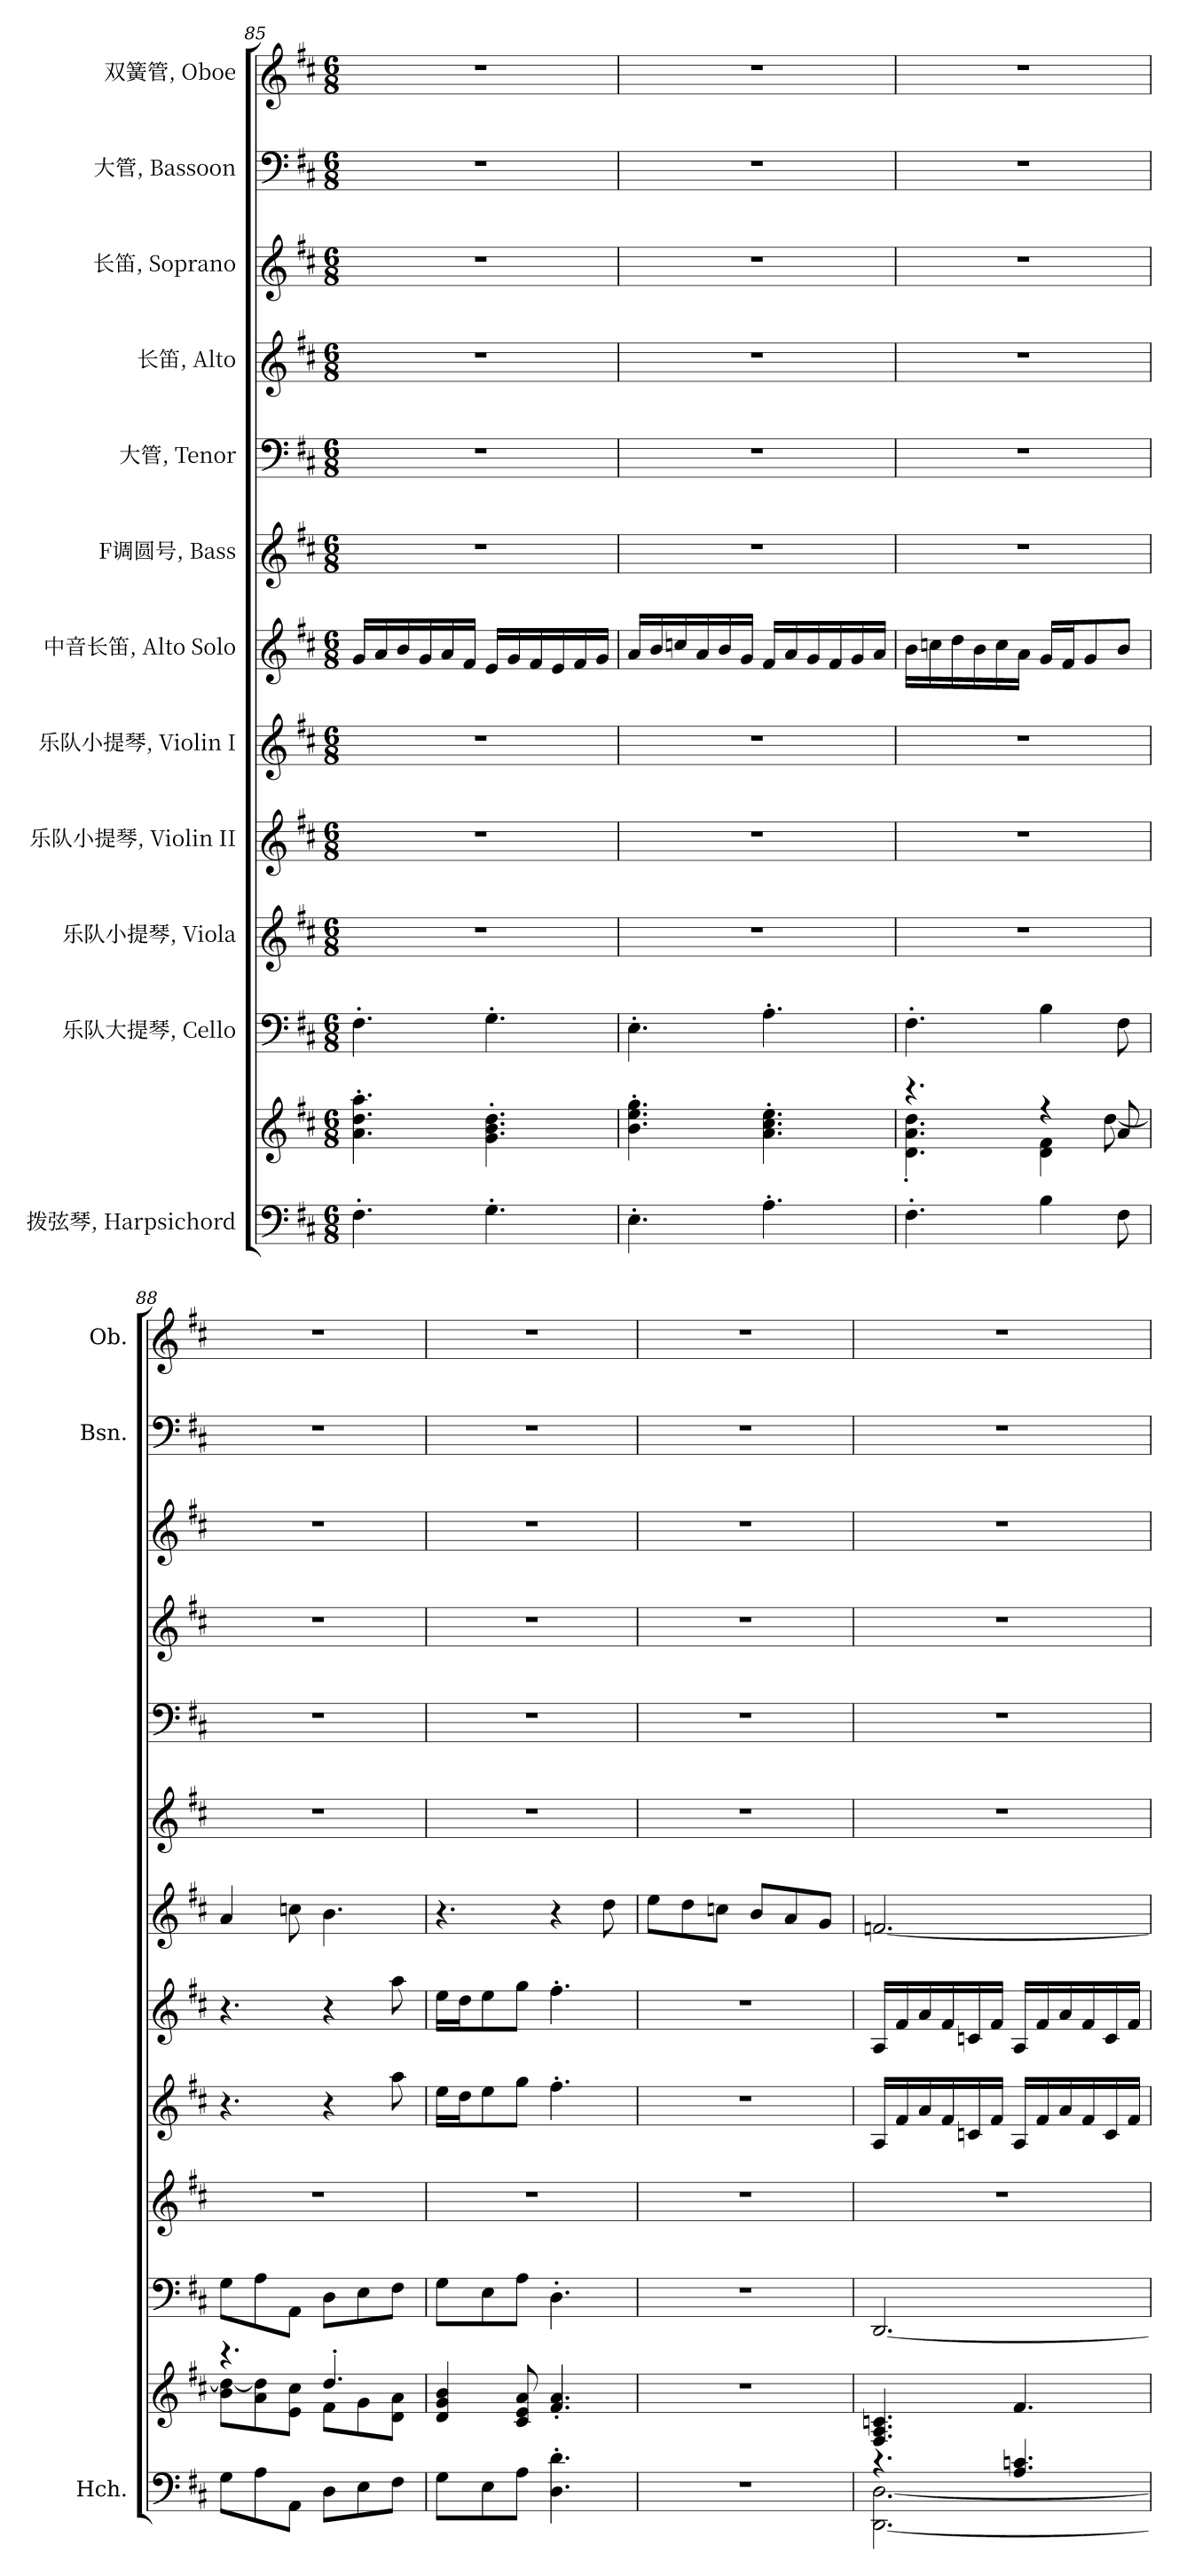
**kern	**kern	**kern	**kern	**kern	**kern	**kern	**kern	**kern	**kern	**kern	**kern	**kern
*part12	*part12	*part11	*part10	*part9	*part8	*part7	*part6	*part5	*part4	*part3	*part2	*part1
*staff13	*staff12	*staff11	*staff10	*staff9	*staff8	*staff7	*staff6	*staff5	*staff4	*staff3	*staff2	*staff1
*I"拨弦琴, Harpsichord	*	*I"乐队大提琴, Cello	*I"乐队小提琴, Viola	*I"乐队小提琴, Violin II	*I"乐队小提琴, Violin I	*I"中音长笛, Alto Solo	*I"F调圆号, Bass	*I"大管, Tenor	*I"长笛, Alto	*I"长笛, Soprano	*I"大管, Bassoon	*I"双簧管, Oboe
*I'Hch.	*	*	*	*	*	*	*	*	*	*	*I'Bsn.	*I'Ob.
*clefF4	*clefG2	*clefF4	*clefG2	*clefG2	*clefG2	*clefG2	*clefG2	*clefF4	*clefG2	*clefG2	*clefF4	*clefG2
*	*	*	*	*	*	*ITrd3c5	*ITrd4c7	*	*	*	*	*
*k[f#c#]	*k[f#c#]	*k[f#c#]	*k[f#c#]	*k[f#c#]	*k[f#c#]	*k[f#c#g#]	*k[f#]	*k[f#c#]	*k[f#c#]	*k[f#c#]	*k[f#c#]	*k[f#c#]
*M6/8	*M6/8	*M6/8	*M6/8	*M6/8	*M6/8	*M6/8	*M6/8	*M6/8	*M6/8	*M6/8	*M6/8	*M6/8
=85	=85	=85	=85	=85	=85	=85	=85	=85	=85	=85	=85	=85
4.F#'\	4.a\' 4.dd\' 4.aa\'	4.F#'\	2.r	2.r	2.r	16d/LL	2.r	2.r	2.r	2.r	2.r	2.r
.	.	.	.	.	.	16e/	.	.	.	.	.	.
.	.	.	.	.	.	16f#/	.	.	.	.	.	.
.	.	.	.	.	.	16d/	.	.	.	.	.	.
.	.	.	.	.	.	16e/	.	.	.	.	.	.
.	.	.	.	.	.	16c#/JJ	.	.	.	.	.	.
4.G'\	4.g\' 4.b\' 4.dd\'	4.G'\	.	.	.	16B/LL	.	.	.	.	.	.
.	.	.	.	.	.	16d/	.	.	.	.	.	.
.	.	.	.	.	.	16c#/	.	.	.	.	.	.
.	.	.	.	.	.	16B/	.	.	.	.	.	.
.	.	.	.	.	.	16c#/	.	.	.	.	.	.
.	.	.	.	.	.	16d/JJ	.	.	.	.	.	.
!!LO:PB:g=z
=86	=86	=86	=86	=86	=86	=86	=86	=86	=86	=86	=86	=86
4.E'\	4.b\' 4.ee\' 4.gg\'	4.E'\	2.r	2.r	2.r	16e/LL	2.r	2.r	2.r	2.r	2.r	2.r
.	.	.	.	.	.	16f#/	.	.	.	.	.	.
.	.	.	.	.	.	16gn/	.	.	.	.	.	.
.	.	.	.	.	.	16e/	.	.	.	.	.	.
.	.	.	.	.	.	16f#/	.	.	.	.	.	.
.	.	.	.	.	.	16d/JJ	.	.	.	.	.	.
4.A'\	4.a\' 4.cc#\' 4.ee\'	4.A'\	.	.	.	16c#/LL	.	.	.	.	.	.
.	.	.	.	.	.	16e/	.	.	.	.	.	.
.	.	.	.	.	.	16d/	.	.	.	.	.	.
.	.	.	.	.	.	16c#/	.	.	.	.	.	.
.	.	.	.	.	.	16d/	.	.	.	.	.	.
.	.	.	.	.	.	16e/JJ	.	.	.	.	.	.
=87	=87	=87	=87	=87	=87	=87	=87	=87	=87	=87	=87	=87
*	*^	*	*	*	*	*	*	*	*	*	*	*
4.F#'\	4.r	4.d\' 4.a\' 4.dd\'	4.F#'\	2.r	2.r	2.r	16f#\LL	2.r	2.r	2.r	2.r	2.r	2.r
.	.	.	.	.	.	.	16gn\	.	.	.	.	.	.
.	.	.	.	.	.	.	16a\	.	.	.	.	.	.
.	.	.	.	.	.	.	16f#\	.	.	.	.	.	.
.	.	.	.	.	.	.	16g\	.	.	.	.	.	.
.	.	.	.	.	.	.	16e\JJ	.	.	.	.	.	.
4B\	4r	4d\ 4f#\	4B\	.	.	.	16d/LL	.	.	.	.	.	.
.	.	.	.	.	.	.	16c#/J	.	.	.	.	.	.
.	.	.	.	.	.	.	8d/	.	.	.	.	.	.
8F#\	8a/	[8dd\	8F#\	.	.	.	8f#/J	.	.	.	.	.	.
=88	=88	=88	=88	=88	=88	=88	=88	=88	=88	=88	=88	=88	=88
8G\L	4.r	8b\ 8dd\_L	8G\L	2.r	4.r	4.r	4e/	2.r	2.r	2.r	2.r	2.r	2.r
8A\	.	8a\ 8dd\]	8A\	.	.	.	.	.	.	.	.	.	.
8AA\J	.	8e\ 8cc#\J	8AA\J	.	.	.	8gn\	.	.	.	.	.	.
8D\L	4.dd'/	8f#\L	8D\L	.	4r	4r	4.f#\	.	.	.	.	.	.
8E\	.	8g\	8E\	.	.	.	.	.	.	.	.	.	.
8F#\J	.	8d\ 8a\J	8F#\J	.	8aa\	8aa\	.	.	.	.	.	.	.
*	*v	*v	*	*	*	*	*	*	*	*	*	*	*
=89	=89	=89	=89	=89	=89	=89	=89	=89	=89	=89	=89	=89
8G\L	4d/ 4g/ 4b/	8G\L	2.r	16ee\LL	16ee\LL	4.r	2.r	2.r	2.r	2.r	2.r	2.r
.	.	.	.	16dd\J	16dd\J	.	.	.	.	.	.	.
8E\	.	8E\	.	8ee\	8ee\	.	.	.	.	.	.	.
8A\J	8c#/ 8e/ 8a/	8A\J	.	8gg\J	8gg\J	.	.	.	.	.	.	.
4.D\' 4.d\'	4.f#/' 4.a/'	4.D'\	.	4.ff#'\	4.ff#'\	4r	.	.	.	.	.	.
.	.	.	.	.	.	8a\	.	.	.	.	.	.
!!LO:PB:g=z
=90	=90	=90	=90	=90	=90	=90	=90	=90	=90	=90	=90	=90
2.r	2.r	2.r	2.r	2.r	2.r	8b\L	2.r	2.r	2.r	2.r	2.r	2.r
.	.	.	.	.	.	8a\	.	.	.	.	.	.
.	.	.	.	.	.	8gn\J	.	.	.	.	.	.
.	.	.	.	.	.	8f#/L	.	.	.	.	.	.
.	.	.	.	.	.	8e/	.	.	.	.	.	.
.	.	.	.	.	.	8d/J	.	.	.	.	.	.
=91	=91	=91	=91	=91	=91	=91	=91	=91	=91	=91	=91	=91
*^	*	*	*	*	*	*	*	*	*	*	*	*
4.r	[2.DD\ [2.D\	4.F#/ 4.A/ 4.cn/	[2.DD/	2.r	16A/LL	16A/LL	[2.cn/	2.r	2.r	2.r	2.r	2.r	2.r
.	.	.	.	.	16f#/	16f#/	.	.	.	.	.	.	.
.	.	.	.	.	16a/	16a/	.	.	.	.	.	.	.
.	.	.	.	.	16f#/	16f#/	.	.	.	.	.	.	.
.	.	.	.	.	16cn/	16cn/	.	.	.	.	.	.	.
.	.	.	.	.	16f#/JJ	16f#/JJ	.	.	.	.	.	.	.
4.A/ 4.cn/	.	4.f#/	.	.	16A/LL	16A/LL	.	.	.	.	.	.	.
.	.	.	.	.	16f#/	16f#/	.	.	.	.	.	.	.
.	.	.	.	.	16a/	16a/	.	.	.	.	.	.	.
.	.	.	.	.	16f#/	16f#/	.	.	.	.	.	.	.
.	.	.	.	.	16c/	16c/	.	.	.	.	.	.	.
.	.	.	.	.	16f#/JJ	16f#/JJ	.	.	.	.	.	.	.
*v	*v	*	*	*	*	*	*	*	*	*	*	*	*
=	=	=	=	=	=	=	=	=	=	=	=	=
*-	*-	*-	*-	*-	*-	*-	*-	*-	*-	*-	*-	*-
